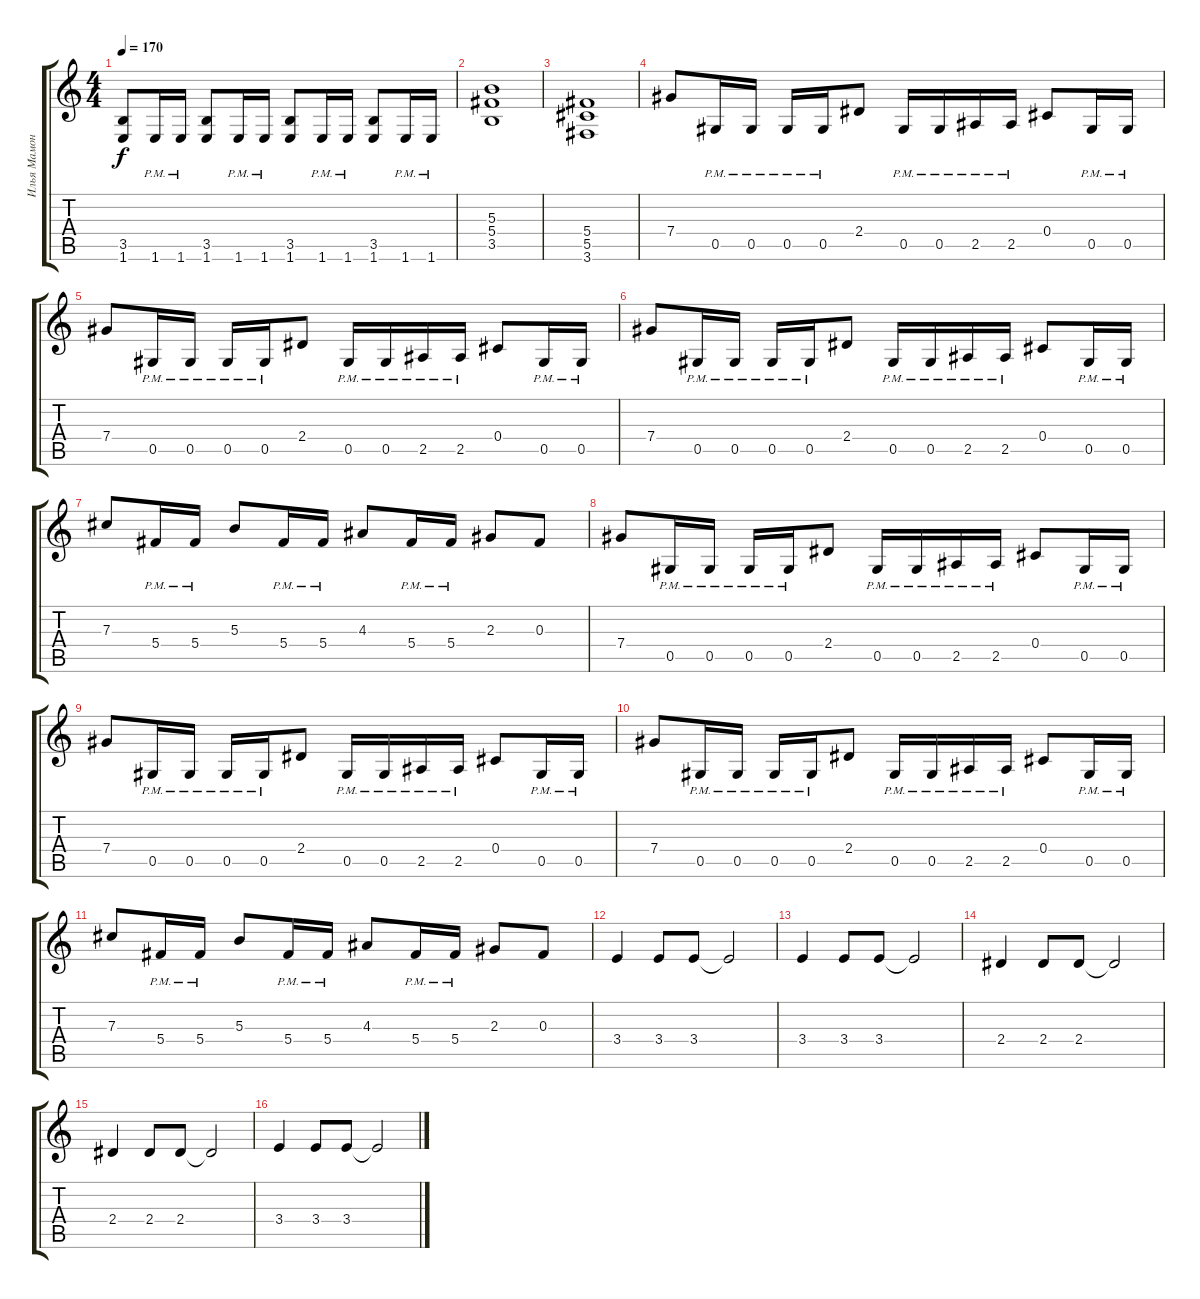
\track ("Илья Мамонтов" "Илья Мамон") {instrument distortionguitar}
\staff {score tabs}
\tuning (Eb4 Bb3 Gb3 Db3 Ab2 Eb2) {hide}
\ts (4 4)
\tempo 170
\clef g2
\ks c
(3.5 1.6).8{dy f} 1.6{pm}.16 1.6{pm}.16 (3.5 1.6).8 1.6{pm}.16 1.6{pm}.16 (3.5 1.6).8 1.6{pm}.16 1.6{pm}.16 (3.5 1.6).8 1.6{pm}.16 1.6{pm}.16 |
(5.3 5.4 3.5).1 |
(5.4 5.5 3.6).1 |
7.4.8 0.5{pm}.16 0.5{pm}.16 0.5{pm}.16 0.5{pm}.16 2.4.8 0.5{pm}.16 0.5{pm}.16 2.5{pm}.16 2.5{pm}.16 0.4.8 0.5{pm}.16 0.5{pm}.16 |
7.4.8 0.5{pm}.16 0.5{pm}.16 0.5{pm}.16 0.5{pm}.16 2.4.8 0.5{pm}.16 0.5{pm}.16 2.5{pm}.16 2.5{pm}.16 0.4.8 0.5{pm}.16 0.5{pm}.16 |
7.4.8 0.5{pm}.16 0.5{pm}.16 0.5{pm}.16 0.5{pm}.16 2.4.8 0.5{pm}.16 0.5{pm}.16 2.5{pm}.16 2.5{pm}.16 0.4.8 0.5{pm}.16 0.5{pm}.16 |
7.3.8 5.4{pm}.16 5.4{pm}.16 5.3.8 5.4{pm}.16 5.4{pm}.16 4.3.8 5.4{pm}.16 5.4{pm}.16 2.3.8 0.3.8 |
7.4.8 0.5{pm}.16 0.5{pm}.16 0.5{pm}.16 0.5{pm}.16 2.4.8 0.5{pm}.16 0.5{pm}.16 2.5{pm}.16 2.5{pm}.16 0.4.8 0.5{pm}.16 0.5{pm}.16 |
7.4.8 0.5{pm}.16 0.5{pm}.16 0.5{pm}.16 0.5{pm}.16 2.4.8 0.5{pm}.16 0.5{pm}.16 2.5{pm}.16 2.5{pm}.16 0.4.8 0.5{pm}.16 0.5{pm}.16 |
7.4.8 0.5{pm}.16 0.5{pm}.16 0.5{pm}.16 0.5{pm}.16 2.4.8 0.5{pm}.16 0.5{pm}.16 2.5{pm}.16 2.5{pm}.16 0.4.8 0.5{pm}.16 0.5{pm}.16 |
7.3.8 5.4{pm}.16 5.4{pm}.16 5.3.8 5.4{pm}.16 5.4{pm}.16 4.3.8 5.4{pm}.16 5.4{pm}.16 2.3.8 0.3.8 |
3.4.4 3.4.8 3.4.8 3.4{t}.2 |
3.4.4 3.4.8 3.4.8 3.4{t}.2 |
2.4.4 2.4.8 2.4.8 2.4{t}.2 |
2.4.4 2.4.8 2.4.8 2.4{t}.2 |
3.4.4 3.4.8 3.4.8 3.4{t}.2
